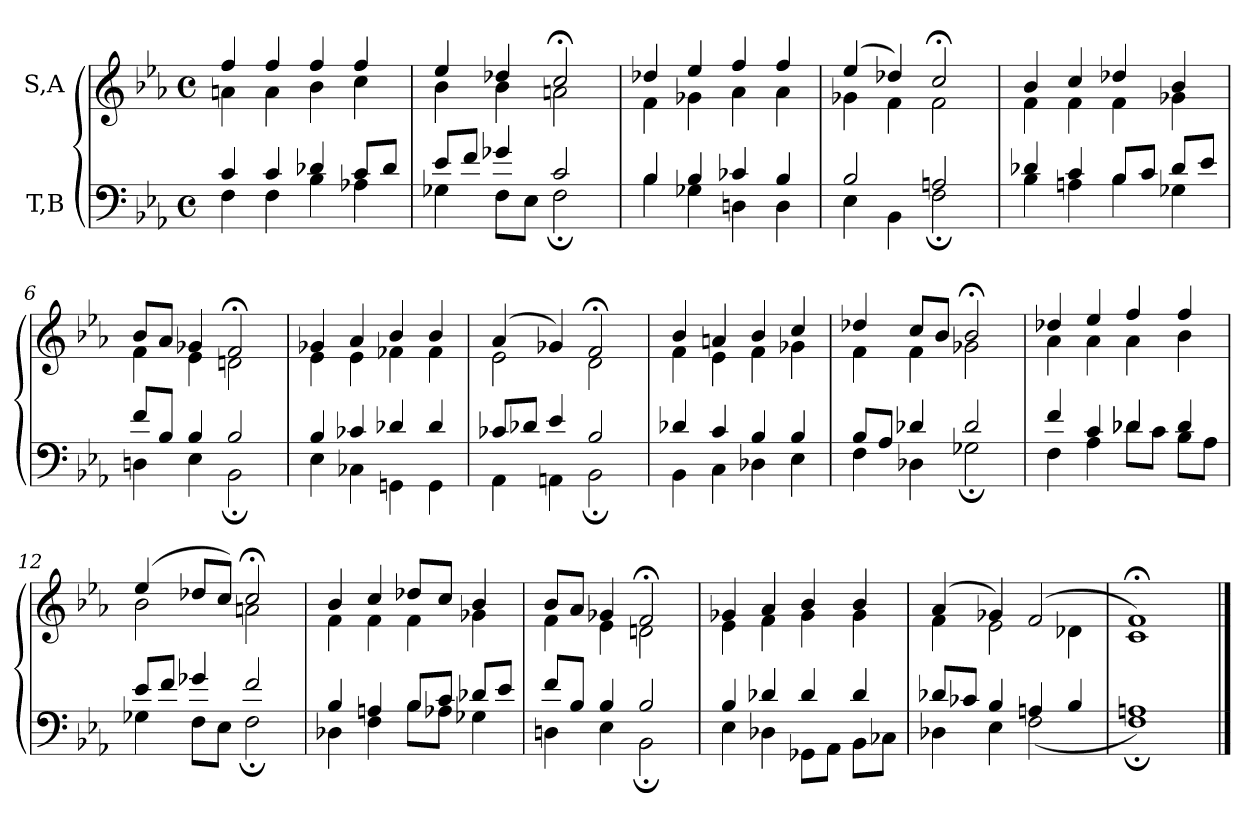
**kern	**kern
*part2	*part1
*staff2	*staff1
*I"T,B	*I"S,A
*clefF4	*clefG2
*k[b-e-a-]	*k[b-e-a-]
*M4/4	*M4/4
*met(c)	*met(c)
=1	=1
*^	*^
4c	4F	4ff	4an
4c	4F	4ff	4a
4d-X	4B-	4ff	4b-
8cL	4A-X	4ff	4cc
8d-J	.	.	.
=2	=2	=2	=2
8e-L	4G-X	4ee-	4b-
8fJ	.	.	.
4g-X	8FL	4dd-X	4b-
.	8E-J	.	.
2c	2F;	2cc;<	2an
=3	=3	=3	=3
4B-	4B-	4dd-X	4f
4B-	4G-X	4ee-	4g-X
4c-X	4Dn	4ff	4a-
4B-	4D	4ff	4a-
=4	=4	=4	=4
2B-	4E-	(>4ee-	4g-X
.	4BB-	4dd-X)	4f
2An	2F;	2cc;<	2f
=5	=5	=5	=5
4d-X	4B-	4b-	4f
4c	4An	4cc	4f
8B-L	4B-	4dd-X	4f
8cJ	.	.	.
8d-L	4G-X	4b-	4g-X
8e-J	.	.	.
=6	=6	=6	=6
8fL	4Dn	8b-L	4f
8B-J	.	8a-J	.
4B-	4E-	4g-X	4e-
2B-	2BB-;	2f;<	2dn
=7	=7	=7	=7
4B-	4E-	4g-X	4e-
4c-X	4C-X	4a-	4e-
4d-X	4GGn	4b-	4f-X
4d-	4GG	4b-	4f-
=8	=8	=8	=8
8c-XL	4AA-	(>4a-	2e-
8d-XJ	.	.	.
4e-	4AAn	4g-X)	.
2B-	2BB-;	2f;<	2d
=9	=9	=9	=9
4d-X	4BB-	4b-	4f
4c	4C	4an	4e-
4B-	4D-X	4b-	4f
4B-	4E-	4cc	4g-X
=10	=10	=10	=10
8B-L	4F	4dd-X	4f
8A-J	.	.	.
4d-X	4D-X	8ccL	4f
.	.	8b-J	.
2d-	2G-X;	2b-;<	2g-X
=11	=11	=11	=11
4f	4F	4dd-X	4a-
4c	4A-	4ee-	4a-
4d-X	8d-L	4ff	4a-
.	8cJ	.	.
4d-	8B-L	4ff	4b-
.	8A-J	.	.
=12	=12	=12	=12
8e-L	4G-X	(>4ee-	2b-
8fJ	.	.	.
4g-X	8FL	8dd-XL	.
.	8E-J	8ccJ)	.
2f	2F;	2cc;<	2an
=13	=13	=13	=13
4B-	4D-X	4b-	4f
4An	4F	4cc	4f
8B-L	8B-L	8dd-XL	4f
8cJ	8A-XJ	8ccJ	.
8d-XL	4G-X	4b-	4g-X
8e-J	.	.	.
=14	=14	=14	=14
8fL	4Dn	8b-L	4f
8B-J	.	8a-J	.
4B-	4E-	4g-X	4e-
2B-	2BB-;	2f;<	2dn
=15	=15	=15	=15
4B-	4E-	4g-X	4e-
4d-X	4D-X	4a-	4f
4d-	8GG-XL	4b-	4g-
.	8AA-J	.	.
4d-	8BB-L	4b-	4g-
.	8C-XJ	.	.
=16	=16	=16	=16
8d-XL	4D-X	(>4a-	4f
8c-XJ	.	.	.
4B-	4E-	4g-X)	2e-
4An	(<2F	(>2f	.
4B-	.	.	4d-X
=17	=17	=17	=17
1An	1F;)	1f;<)	1c
*v	*v	*	*
*	*v	*v
==	==
*-	*-
